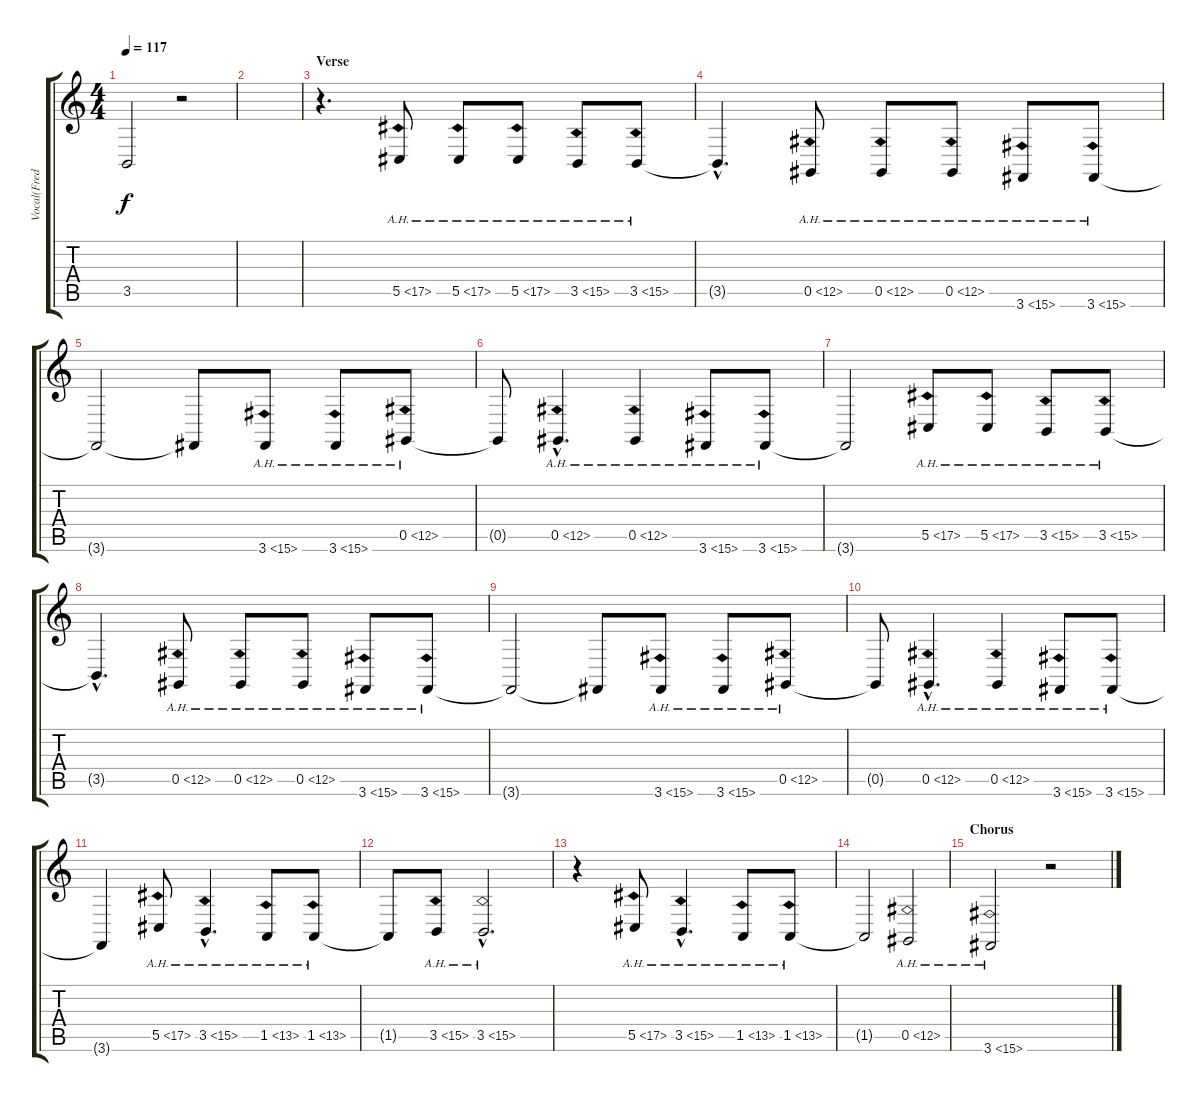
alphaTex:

\track ("Vocal(Fred)" "Vocal(Fred") {instrument synthvoice}
\staff {score tabs}
\tuning (Eb4 Bb3 Gb3 Db3 Ab2 Eb2) {hide}
\ts (4 4)
\tempo 117
\clef g2
\ks c
3.5{t}.2{dy f} r.2 |
|
\section ("" "Verse")
r.4{d} 5.5{ah 12}.8 5.5{ah 12}.8 5.5{ah 12}.8 3.5{ah 12}.8 3.5{ah 12}.8 |
3.5{hac t}.4{d} 0.5{ah 12}.8 0.5{ah 12}.8 0.5{ah 12}.8 3.6{ah 12}.8 3.6{ah 12}.8 |
3.6{t}.2 3.6{t}.8 3.6{ah 12}.8 3.6{ah 12}.8 0.5{ah 12}.8 |
0.5{t}.8 0.5{ah 12 hac}.4{d} 0.5{ah 12}.4 3.6{ah 12}.8 3.6{ah 12}.8 |
3.6{t}.2 5.5{ah 12}.8 5.5{ah 12}.8 3.5{ah 12}.8 3.5{ah 12}.8 |
3.5{hac t}.4{d} 0.5{ah 12}.8 0.5{ah 12}.8 0.5{ah 12}.8 3.6{ah 12}.8 3.6{ah 12}.8 |
3.6{t}.2 3.6{t}.8 3.6{ah 12}.8 3.6{ah 12}.8 0.5{ah 12}.8 |
0.5{t}.8 0.5{ah 12 hac}.4{d} 0.5{ah 12}.4 3.6{ah 12}.8 3.6{ah 12}.8 |
3.6{t}.4 5.5{ah 12}.8 3.5{ah 12 hac}.4{d} 1.5{ah 12}.8 1.5{ah 12}.8 |
1.5{t}.8 3.5{ah 12}.8 3.5{ah 12 hac}.2{d} |
r.4 5.5{ah 12}.8 3.5{ah 12 hac}.4{d} 1.5{ah 12}.8 1.5{ah 12}.8 |
1.5{t}.2 0.5{ah 12}.2 |
\section ("" "Chorus")
3.6{ah 12}.2 r.2
